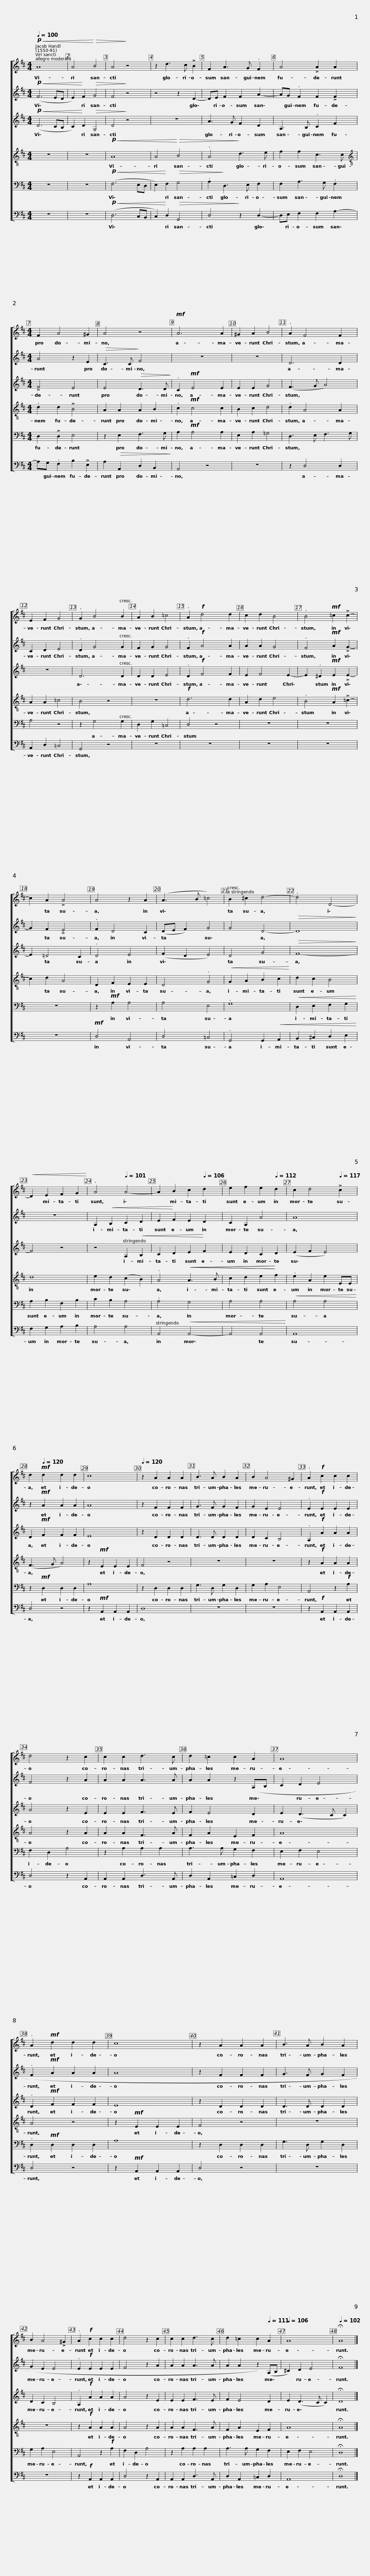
X:1
%%score [ 1 2 3 4 5 6 ]
L:1/8
Q:1/4=100
M:4/4
I:linebreak $
K:D
V:1 treble
V:2 treble
V:3 treble
V:4 treble-8
V:5 bass
V:6 bass
V:1
!p!!<(! A8 | A4!<)!!>(! B4 | A4!>)! z4 | z2 d3 c !>!B2 | F2 A3 G F2 | %5
 A4 !>!A2 A2 |$[M:4/4] F2 A4 ^G2 | A4 z4 |!mf! A6 A2 | ^G2 A2 B4 | %10
 A2 F4 F2 |$ E2 F2 G4 | G2 B4 B2 | A2 B2 =c4 | A2!f! d4 d2 | %15
 c2 d2 B4 | B4!mf! =c2 !>!c2- |$ c2 A2 !>!A4 | A4 z2 A2 | (A3 B =c4) | %20
 B2 !courtesy!^c2 d4- | d4 D4- |!<(! D2 E2 F2 G2!<)! |$ A4[Q:1/4=101] A4- |[Q:1/4=103] A2[Q:1/4=104] B2[Q:1/4=105] c2[Q:1/4=106] d2 | %25
[Q:1/4=108] e2[Q:1/4=109] f2[Q:1/4=110] e2[Q:1/4=112] d2 |[Q:1/4=113] c2[Q:1/4=115] d4[Q:1/4=117] !>!c2 |[Q:1/4=119] d2!mf![Q:1/4=120] d2 d2 d2 | c8 |$[Q:1/4=120][Q:1/4=120][Q:1/4=120][Q:1/4=120][Q:1/4=120][Q:1/4=120] z2 A2 A2 A2 | %30
 B3 A B2 A2 | B2 A4 ^G2 | A2!f! c2 c2 c2 | d4 z2 c2 | c2 c2 d3 c |$ %35
 d2 =c2 c2 A2 |$ A8 | A2!mf! d2 d2 d2 | c8 | z2 A2 A2 A2 | %40
 B3 A B2 A2 | B2 A4 !>!^G2 |$ A2!f! c2 c2 c2 | d4 z2 c2 | c2 c2 d3 c | %45
[Q:1/4=118] d2[Q:1/4=116] =c2[Q:1/4=114] c2[Q:1/4=111] A2 |[Q:1/4=106] A8 |[Q:1/4=102] !fermata!A8 |] %48
V:2
!p!!<(! (F6 ED | E2)!<)! F2!>(! G4 | F4!>)! z4 | z4 z2 D2- | DE F2 F2 A2- | %5
 AG F2 F2 !>!F2 |$[M:4/4] A4 z2 E2 |!>(! C3 C!>)! F4 | z8 | z8 | %10
 D6 D2 |$ C2 D2 E4 | D2 G4 G2 | F2 G2 G4 | F2!f! A4 A2 | %15
 A2 A2 G4 | F4!mf! A2 !>!G2- |$ G2 F2 !>!E4 | F2 D4 C2 | (DE F2) G4 | %20
 G4 D4- |!>(! D8!>)! | z8 |$ A,2!<(! B,2 C2 D2 | E2!<)! F2 E2 D2 | %25
 C2 A,2 A4 | A8 | z2!mf! A2 A2 A2 | A8 |$ z2 F2 F2 F2 | %30
 G3 F G2 F2 | G2 E2 E4 | E2!f! E2 E2 E2 | F4 z2 A2 | A2 A2 A3 A |$ %35
 A2 A2 z2 (A,B, |$ C2 D2 E4 | F2!mf! A2 A2 A2 | A8 | z2 F2 F2 F2 | %40
 G3 F G2 F2 | G2 E2 E4 |$ E2!f! E2 E2 E2 | F4 z2 A2 | A2 A2 A3 A | %45
 A2 A2 z2) (A,B, | !courtesy!^C2) D2 E4 | !fermata!F8 |] %48
V:3
!p!!<(! (D6 CB, | C2)!<)! D2!>(! G,4 | D4!>)! z4 | z8 | A3 G F2 D2 | %5
 A,3 B, C2 F2 |$[M:4/4] !>!F4 E4 | E4!>(! D3 D!>)! | C2!mf! E4 E2 | E2 E2 G4 | %10
 (F3 G A4) |$ z8 | D6 D2 | D2 D2 E4 | D2!f! F4 F2 | %15
 E2 F4 E2- | E2 ^D2!mf! E2 !>!E2- |$ E2 !courtesy!=D4 C2 | D4 E4 | (F2 D2 E4) | %20
 D4 G4 |!>(! F8-!>)! | F4 z4 |$ z4 A,2!<(! B,2 | C2 D2 E2!<)! F2 | %25
 E2 D2 C2 D2 | (E2 F2 E4) | D2!mf! F2 F2 F2 | E8 |$ z2 D2 D2 D2 | %30
 D3 D D2 D2 | D2 C2 B,4 | A,2!f! A2 A2 A2 | A4 z2 E2 | E2 E2 F3 E |$ %35
 F2 E4 D2 |$ E2 (D3 C C2) | D2!mf! F2 F2 F2 | E8 | z2 D2 D2 D2 | %40
 D3 D D2 D2 | D2 C2 B,4 |$ A,2!f! A2 A2 A2 | A4 z2 E2 | E2 E2 F3 E | %45
 F2 E4 D2 | E2 (D3 C C2) | !fermata!D8 |] %48
V:4
 z8 | z8 |!p!!<(! A8 | A4!<)!!>(! B4 | A4!>)! d3 e | %5
 f2 f2 c3 c |$[M:4/4][K:treble-8] d2 d2 !>!B4 | A2 A2 A2 B2 | c2!mf! c4 c2 | B2 c2 d4 | %10
 d2 A4 A2 |$ A2 A2 =c4 | B4 z4 | z8 |!f! d6 d2 | %15
 A2 d2 e4 | B4!mf! A2 !>!=c2- |$ c2 d2 A4 | D2 F2 E2 E2 | D4 G4 | %20
!<(! G2 A2 B2 c2!<)! | d2 c2 B4 | d8 |$ e2 d2 (c2- B2) | A4!<(!!<(! A3 B | %25
 c2 d2 e2!<)!!<)! f2 | e2 A2 e2 EE | (F3 G A4) | z2!mf! E2 E2 E2 |$ F4 z4 | %30
 z8 | z8 | z2!f! A2 A2 A2 | A4 z2 A2 | A2 A2 F3 A |$ %35
 F2 A2 E2 F2 |$ A8 | A4 z4 | z2!mf! E2 E2 E2 | F4 z4 | %40
 z8 | z8 |$ z2!f! A2 A2 A2 | A4 z2 A2 | A2 A2 F3 A | %45
 F2 A2 E2 F2 | A8 | !fermata!A8 |] %48
V:5
 z8 | z8 |!p!!<(! (F,6- E,D, | E,2)!<)! F,2!>(! G,4 | A,2!>)! D,3 E, F,2 | %5
 F,2 A,3 G, F,2 |$[M:4/4] D,2 !>!D,2 E,4 | z2 E,2 F,3 G, | A,2!mf! A,4 A,2 | E,2 A,2 !courtesy!=G,4 | %10
 D,3 E, F,3 G, |$ A,4 z4 | z2 G,4 G,2 | D,2 G,2 =C,4 | D,4 z4 | %15
 z8 | z8 |$ z8 | z2!mf! A,2 A,4 | A,4 E,4 | %20
 G,8 |!<(! D,2 E,2 F,2 G,2!<)! | A,2 B,2 F,2 B,2 |$ C2 B,2 A,4 | A,4 G,4 | %25
 A,4 A,4 |!<(! A,4 A,4!<)! | z2!mf! D,2 D,2 D,2 | A,8 |$ z2 D,2 D,2 D,2 | %30
 G,3 D, G,2 D,2 | G,2 A,2 E,4 | A,,4 z2!f! A,2 | F,2 D,2 A,4 | z2 A,2 A,2 A,2 |$ %35
 A,3 A, G,2 F,2 |$ E,2 F,2 E,4 | D,2!mf! D,2 D,2 D,2 | A,8 | z2 D,2 D,2 D,2 | %40
 G,3 D, G,2 D,2 | G,2 A,2 E,4 |$ A,,4 z2!f! A,2 | F,2 D,2 A,4 | z2 A,2 A,2 A,2 | %45
 A,3 A, G,2 F,2 | E,2 F,2 E,4 | !fermata!D,8 |] %48
V:6
 z8 | z8 |!p!!<(! (D,6 C,B,, | C,2)!<)! D,2!>(! G,,4 | D,4!>)! z2 D,2- | %5
 D,E, F,2 F,2 A,2- |$[M:4/4] A,G, F,2 B,2 !>!E,2 | A,2!>(! A,,2 D,2 B,,2!>)! | A,,4 z4 | z8 | %10
 z2 D,4 D,2 |$ A,,2 D,2 =C,4 | G,,4 z4 | z8 | z8 | %15
 z8 | z8 |$ z8 |!mf! D,4 A,,4 | D,4 =C,4 | %20
 G,,4 G,,2!<(! A,,2 | B,,2 !courtesy!^C,2 D,2 E,2!<)! | F,2 G,2 A,2 B,2 |$ A,4 A,4 | A,,4!<(! A,,4- | %25
 A,,4 A,,4!<)! | A,,8 | D,4 z4 | z2!mf! A,,2 A,,2 A,,2 |$ D,8 | %30
 z8 | z8 | z2!f! A,,2 A,,2 A,,2 | D,4 z2 A,,2 | A,,2 A,,2 D,3 A,, |$ %35
 D,2 A,,2 =C,2 D,2 |$ A,,8 | D,4 z4 | z2!mf! A,,2 A,,2 A,,2 | D,4 z4 | %40
 z8 | z8 |$ z2!f! A,,2 A,,2 A,,2 | D,4 z2 A,,2 | A,,2 A,,2 D,3 A,, | %45
 D,2 A,,2 =C,2 D,2 | A,,8 | !fermata!D,8 |] %48
